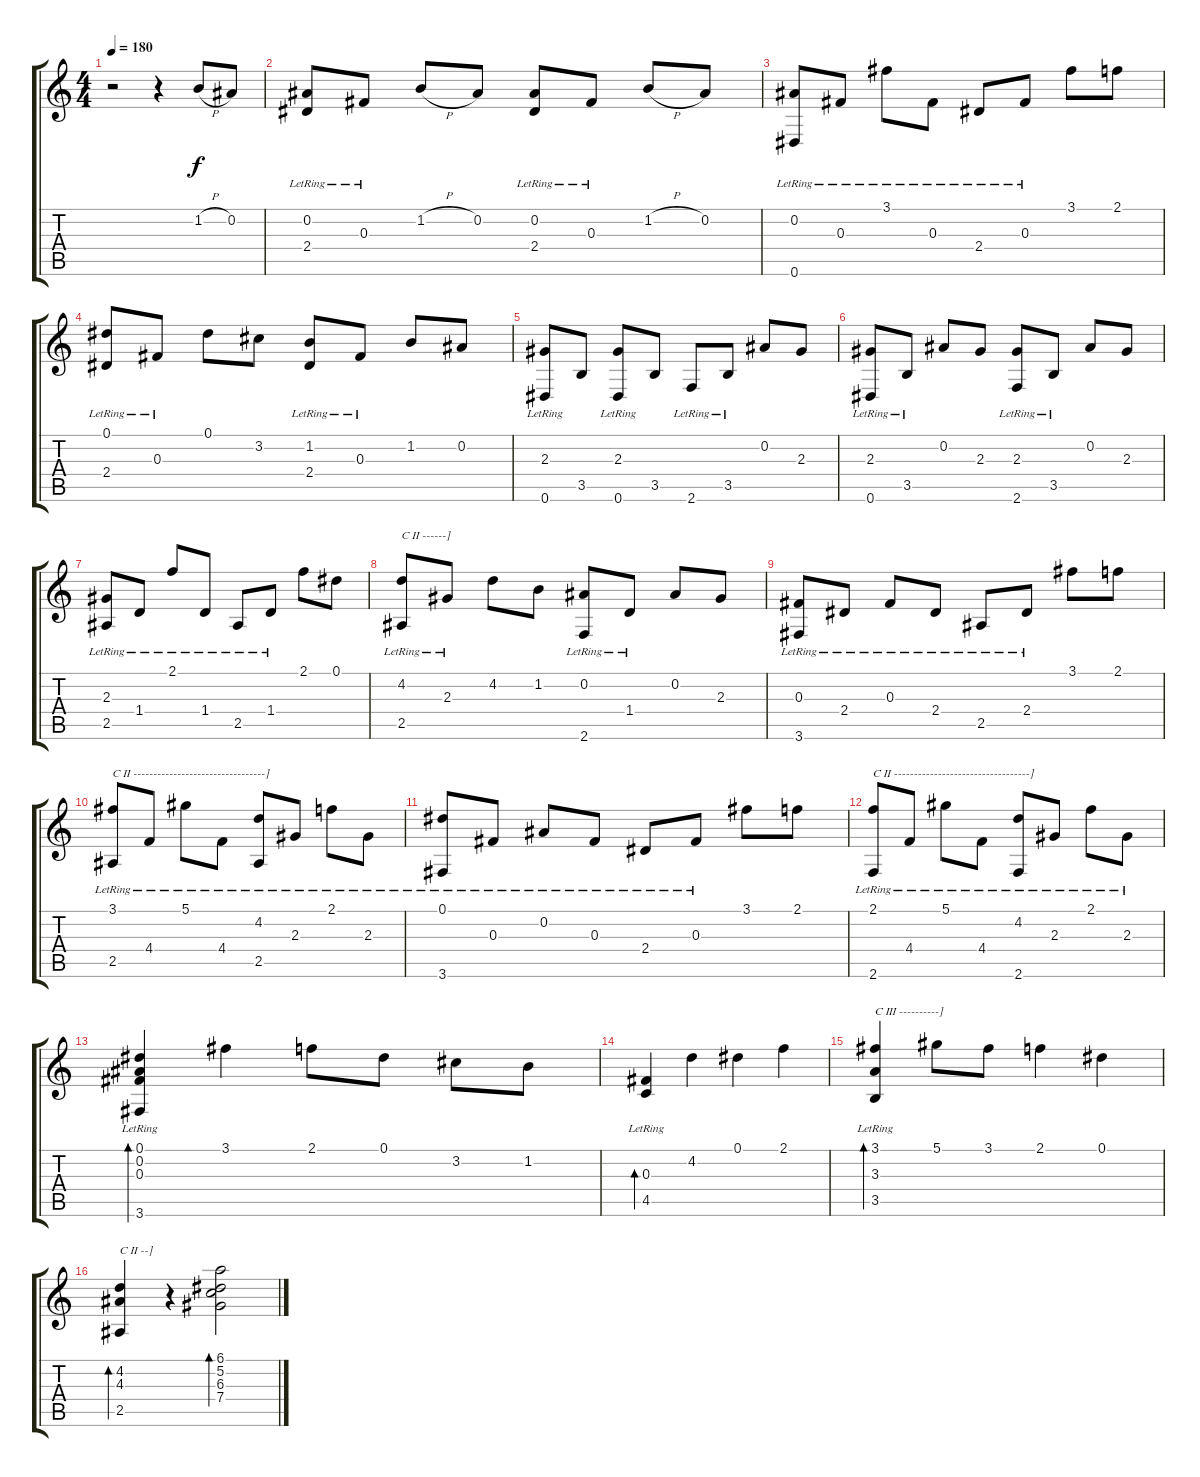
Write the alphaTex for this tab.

\track "" {instrument acousticguitarnylon}
\staff {score tabs}
\tuning (Eb4 Bb3 Gb3 Db3 Ab2 Eb2) {hide}
\ts (4 4)
\tempo 180
\clef g2
\ks c
r.2{dy f instrument acousticguitarnylon} r.4 1.2{h}.8 0.2.8 |
(0.2{lr} 2.4{lr}).8 0.3{lr}.8 1.2{h}.8 0.2.8 (0.2{lr} 2.4{lr}).8 0.3{lr}.8 1.2{h}.8 0.2.8 |
(0.2{lr} 0.6{lr}).8 0.3{lr}.8 3.1{lr}.8 0.3{lr}.8 2.4{lr}.8 0.3{lr}.8 3.1.8 2.1.8 |
(0.1{lr} 2.4{lr}).8 0.3{lr}.8 0.1.8 3.2.8 (1.2{lr} 2.4{lr}).8 0.3{lr}.8 1.2.8 0.2.8 |
(2.3{lr} 0.6).8 3.5.8 (2.3{lr} 0.6).8 3.5.8 2.6{lr}.8 3.5{lr}.8 0.2.8 2.3.8 |
(2.3{lr} 0.6{lr}).8 3.5{lr}.8 0.2.8 2.3.8 (2.3{lr} 2.6{lr}).8 3.5{lr}.8 0.2.8 2.3.8 |
(2.3{lr} 2.5{lr}).8 1.4{lr}.8 2.1{lr}.8 1.4{lr}.8 2.5{lr}.8 1.4{lr}.8 2.1.8 0.1.8 |
(4.2{lr} 2.5{lr}).8{txt "C II ------]"} 2.3{lr}.8 4.2.8 1.2.8 (0.2{lr} 2.6{lr}).8 1.4{lr}.8 0.2.8 2.3.8 |
(0.3{lr} 3.6{lr}).8 2.4{lr}.8 0.3{lr}.8 2.4{lr}.8 2.5{lr}.8 2.4{lr}.8 3.1.8 2.1.8 |
(3.1{lr} 2.5{lr}).8{txt "C II ---------------------------------]"} 4.4{lr}.8 5.1{lr}.8 4.4{lr}.8 (4.2{lr} 2.5{lr}).8 2.3{lr}.8 2.1{lr}.8 2.3{lr}.8 |
(0.1{lr} 3.6{lr}).8 0.3{lr}.8 0.2{lr}.8 0.3{lr}.8 2.4{lr}.8 0.3{lr}.8 3.1.8 2.1.8 |
(2.1{lr} 2.6{lr}).8{txt "C II ----------------------------------]"} 4.4{lr}.8 5.1{lr}.8 4.4{lr}.8 (4.2{lr} 2.6{lr}).8 2.3{lr}.8 2.1{lr}.8 2.3{lr}.8 |
(0.1 0.2{lr} 0.3{lr} 3.6{lr}).4{bd 480} 3.1.4 2.1.8 0.1.8 3.2.8 1.2.8 |
(0.3{lr} 4.5{lr}).4{bd 480} 4.2.4 0.1.4 2.1.4 |
(3.1 3.3{lr} 3.5{lr}).4{bd 480 txt "C III ----------]"} 5.1.8 3.1.8 2.1.4 0.1.4 |
(4.2 4.3 2.5).4{bd 60 txt "C II --]"} r.4 (6.1 5.2 6.3 7.4).2{bd 60}
